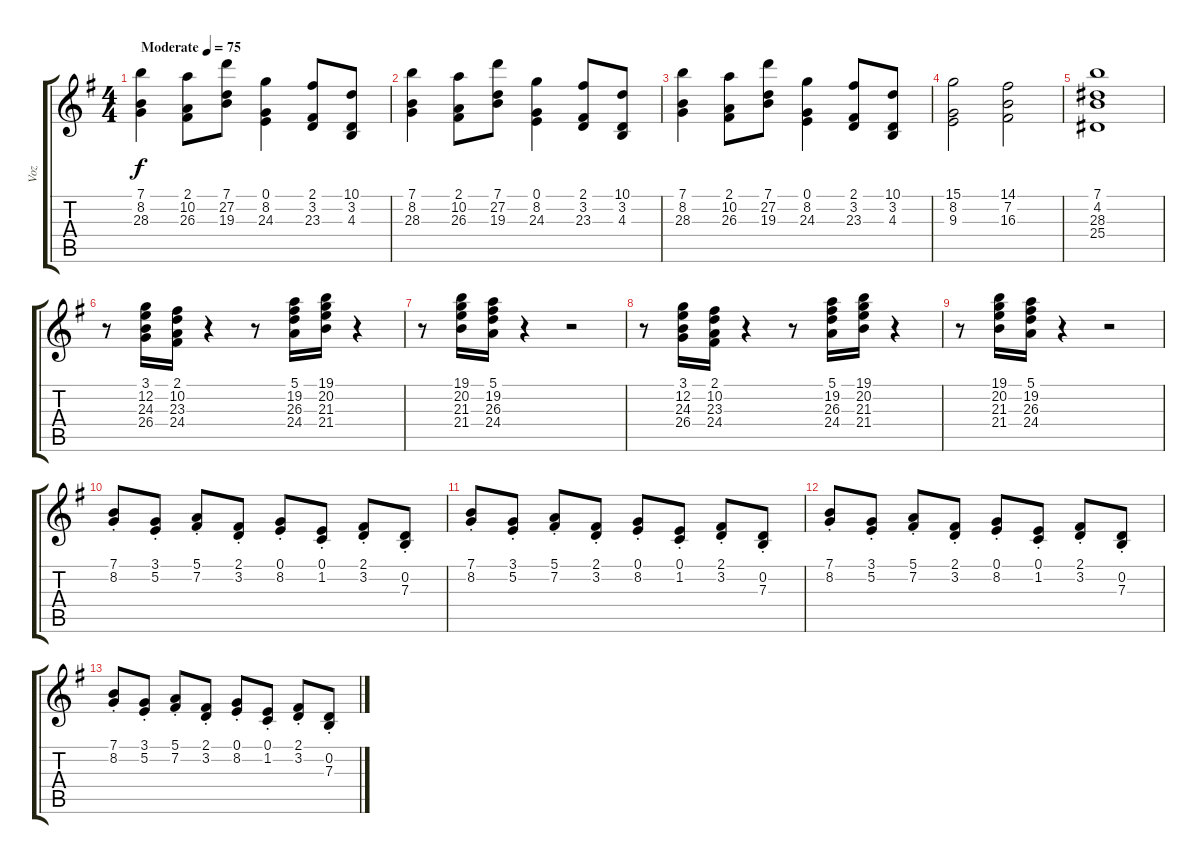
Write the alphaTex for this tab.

\track ("Voz" "Voz") {instrument choiraahs}
\staff {score tabs}
\tuning (E4 B3 G3 D3 A2 E2) {hide}
\ts (4 4)
\tempo (75 "Moderate")
\clef g2
\ks g
(7.1 8.2 28.3).4{dy f instrument choiraahs} (2.1 10.2 26.3).8 (7.1 27.2 19.3).8 (0.1 8.2 24.3).4 (2.1 3.2 23.3).8 (10.1 3.2 4.3).8 |
(7.1 8.2 28.3).4 (2.1 10.2 26.3).8 (7.1 27.2 19.3).8 (0.1 8.2 24.3).4 (2.1 3.2 23.3).8 (10.1 3.2 4.3).8 |
(7.1 8.2 28.3).4 (2.1 10.2 26.3).8 (7.1 27.2 19.3).8 (0.1 8.2 24.3).4 (2.1 3.2 23.3).8 (10.1 3.2 4.3).8 |
(15.1 8.2 9.3).2 (14.1 7.2 16.3).2 |
(7.1 4.2 28.3 25.4).1 |
r.8 (3.1 12.2 24.3 26.4).16 (2.1 10.2 23.3 24.4).16 r.4 r.8 (5.1 19.2 26.3 24.4).16 (19.1 20.2 21.3 21.4).16 r.4 |
r.8 (19.1 20.2 21.3 21.4).16 (5.1 19.2 26.3 24.4).16 r.4 r.2 |
r.8 (3.1 12.2 24.3 26.4).16 (2.1 10.2 23.3 24.4).16 r.4 r.8 (5.1 19.2 26.3 24.4).16 (19.1 20.2 21.3 21.4).16 r.4 |
r.8 (19.1 20.2 21.3 21.4).16 (5.1 19.2 26.3 24.4).16 r.4 r.2 |
(7.1{st} 8.2{st}).8 (3.1{st} 5.2{st}).8 (5.1{st} 7.2{st}).8 (2.1{st} 3.2{st}).8 (0.1{st} 8.2{st}).8 (0.1{st} 1.2{st}).8 (2.1{st} 3.2{st}).8 (0.2{st} 7.3{st}).8 |
(7.1{st} 8.2{st}).8 (3.1{st} 5.2{st}).8 (5.1{st} 7.2{st}).8 (2.1{st} 3.2{st}).8 (0.1{st} 8.2{st}).8 (0.1{st} 1.2{st}).8 (2.1{st} 3.2{st}).8 (0.2{st} 7.3{st}).8 |
(7.1{st} 8.2{st}).8 (3.1{st} 5.2{st}).8 (5.1{st} 7.2{st}).8 (2.1{st} 3.2{st}).8 (0.1{st} 8.2{st}).8 (0.1{st} 1.2{st}).8 (2.1{st} 3.2{st}).8 (0.2{st} 7.3{st}).8 |
(7.1{st} 8.2{st}).8 (3.1{st} 5.2{st}).8 (5.1{st} 7.2{st}).8 (2.1{st} 3.2{st}).8 (0.1{st} 8.2{st}).8 (0.1{st} 1.2{st}).8 (2.1{st} 3.2{st}).8 (0.2{st} 7.3{st}).8
